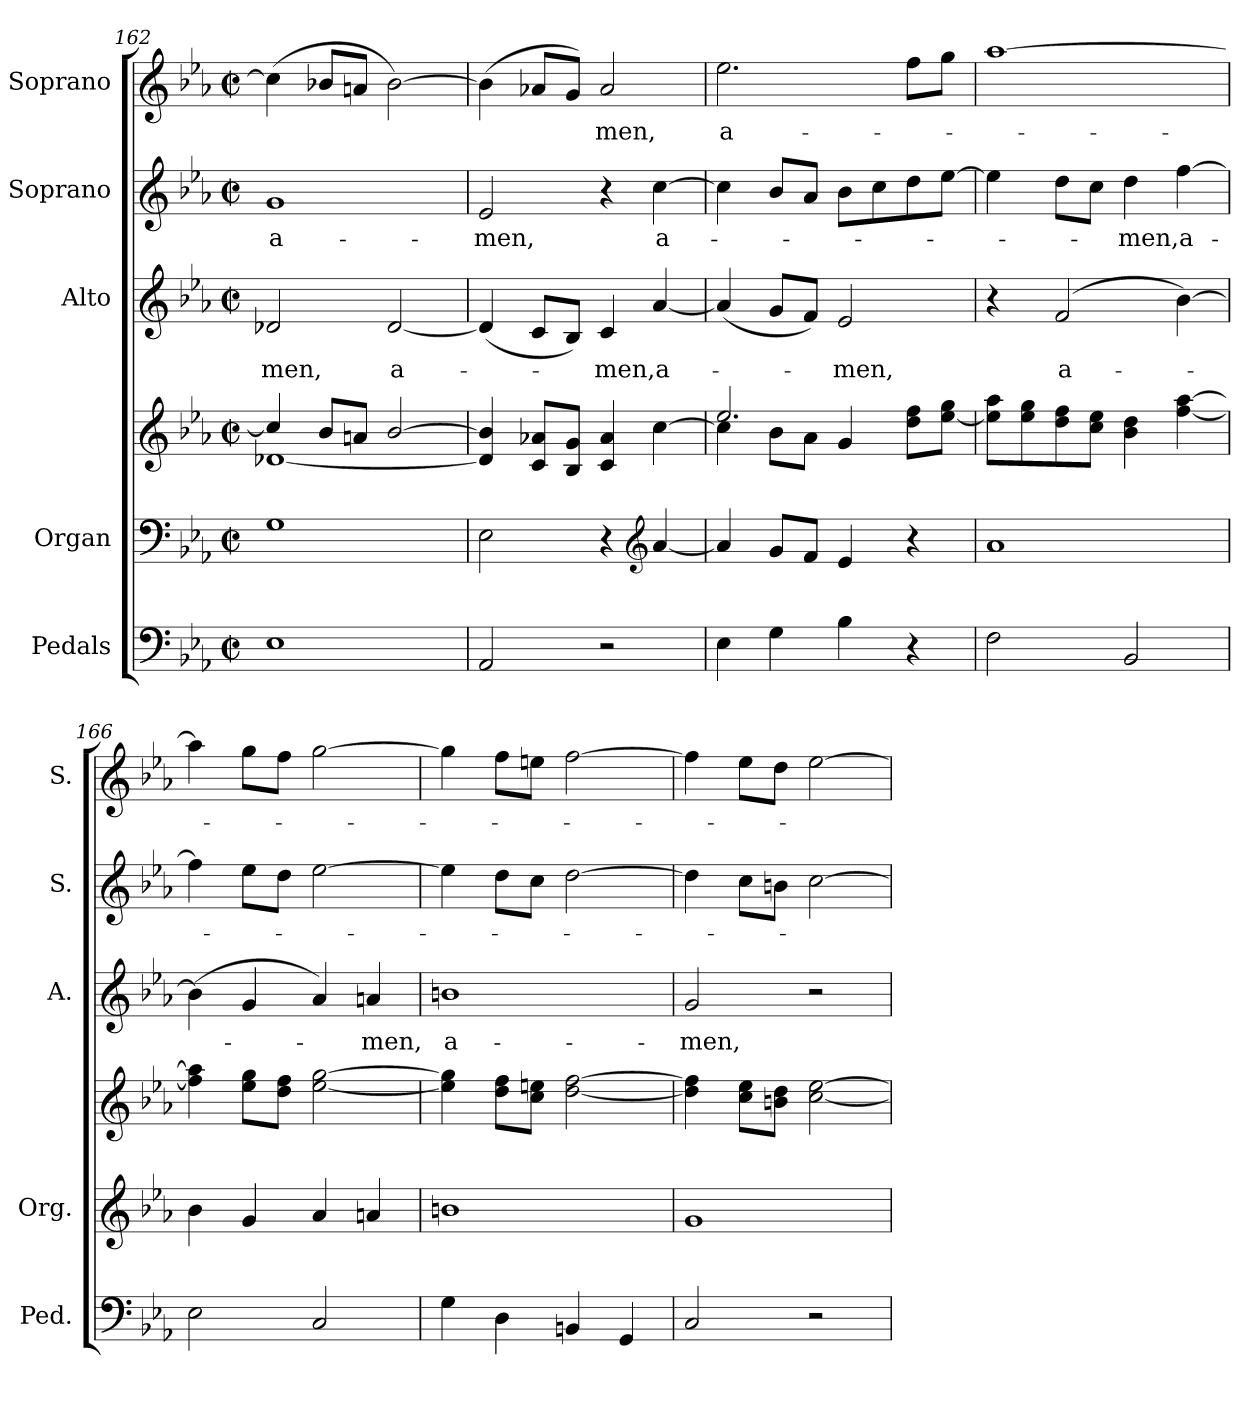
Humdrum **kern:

**kern	**kern	**kern	**kern	**text	**kern	**text	**kern	**text
*part5	*part4	*part4	*part3	*part3	*part2	*part2	*part1	*part1
*staff6	*staff5	*staff4	*staff3	*staff3	*staff2	*staff2	*staff1	*staff1
*I"Pedals	*I"Organ	*	*I"Alto	*	*I"Soprano	*	*I"Soprano	*
*I'Ped.	*I'Org.	*	*I'A.	*	*I'S.	*	*I'S.	*
*clefF4	*clefF4	*clefG2	*clefG2	*	*clefG2	*	*clefG2	*
*k[b-e-a-]	*k[b-e-a-]	*k[b-e-a-]	*k[b-e-a-]	*	*k[b-e-a-]	*	*k[b-e-a-]	*
*E-:	*E-:	*E-:	*E-:	*	*E-:	*	*E-:	*
*M2/2	*M2/2	*M2/2	*M2/2	*	*M2/2	*	*M2/2	*
*met(c|)	*met(c|)	*met(c|)	*met(c|)	*	*met(c|)	*	*met(c|)	*
=162	=162	=162	=162	=162	=162	=162	=162	=162
*	*	*^	*	*	*	*	*	*
!	!	!	!	!	!LO:LY:b:color=#000000	!	!	!	!
!	!	!	!	!	!	!	!LO:LY:b:color=#000000	!	!
1E-i	1Gi	4cci/]	[1d-Xi	2d-Xi/	-men,	1gi	a-	(4cci\]	.
.	.	8b-i/L	.	.	.	.	.	8b-Xi/L	.
.	.	8ani/J	.	.	.	.	.	8ani/J	.
!	!	!	!	!	!LO:LY:b:color=#000000	!	!	!	!
.	.	[2b-i/	.	[2d-i/	a-	.	.	[2b-i\)	.
*	*	*v	*v	*	*	*	*	*	*
=163	=163	=163	=163	=163	=163	=163	=163	=163
!	!	!	!	!	!	!LO:LY:b:color=#000000	!	!
2AA-i/	2E-i\	4d-i/] 4b-i]	(4d-i/]	.	2e-i/	-men,	(4b-i\]	.
.	.	8ci/ 8a-Xi/L	8ci/L	.	.	.	8a-Xi/L	.
.	.	8B-i/ 8gi/J	8B-i/J)	.	.	.	8gi/J)	.
!	!	!	!	!LO:LY:b:color=#000000	!	!	!	!
!	!	!	!	!	!	!	!	!LO:LY:b:color=#000000
2r	4r	4ci/ 4a-i	4ci/	-men,	4r	.	2a-i/	-men,
*	*clefG2	*	*	*	*	*	*	*
!	!	!	!	!LO:LY:b:color=#000000	!	!	!	!
!	!	!	!	!	!	!LO:LY:b:color=#000000	!	!
.	[4a-i/	[4cci\	[4a-i/	a-	[4cci\	a-	.	.
=164	=164	=164	=164	=164	=164	=164	=164	=164
*	*	*^	*	*	*	*	*	*
!	!	!	!	!	!	!	!	!	!LO:LY:b:color=#000000
4E-i\	4a-i/]	2.ee-i/	4cci\]	(4a-i/]	.	4cci\]	.	2.ee-i\	a-
4Gi\	8gi/L	.	8b-i\L	8gi/L	.	8b-i/L	.	.	.
.	8fi/J	.	8a-i\J	8fi/J)	.	8a-i/J	.	.	.
!	!	!	!	!	!LO:LY:b:color=#000000	!	!	!	!
4B-i\	4e-i/	.	4gi/	2e-i/	-men,	8b-i\L	.	.	.
.	.	.	.	.	.	8cci\	.	.	.
4r	4r	8ddi\ 8ffi\L	4ryy	.	.	8ddi\	.	8ffi\L	.
.	.	[8ee-i\ 8ggi\J	.	.	.	[8ee-i\J	.	8ggi\J	.
*	*	*v	*v	*	*	*	*	*	*
=165	=165	=165	=165	=165	=165	=165	=165	=165
2Fi\	1a-i	8ee-i]\ 8aa-i\L	4r	.	4ee-i\]	.	[1aa-i	.
.	.	8ee-i\ 8ggi\	.	.	.	.	.	.
!	!	!	!	!LO:LY:b:color=#000000	!	!	!	!
.	.	8ddi\ 8ffi\	(2fi/	a-	8ddi\L	.	.	.
.	.	8cci\ 8ee-i\J	.	.	8cci\J	.	.	.
!	!	!	!	!	!	!LO:LY:b:color=#000000	!	!
2BB-i/	.	4b-i\ 4ddi	.	.	4ddi\	-men,	.	.
!	!	!	!	!	!	!LO:LY:b:color=#000000	!	!
.	.	[4ffi\ [4aa-i	[4b-i\)	.	[4ffi\	a-	.	.
=166	=166	=166	=166	=166	=166	=166	=166	=166
2E-i\	4b-i\	4ffi\] 4aa-i]	(4b-i\]	.	4ffi\]	.	4aa-i\]	.
.	4gi/	8ee-i\ 8ggi\L	4gi/	.	8ee-i\L	.	8ggi\L	.
.	.	8ddi\ 8ffi\J	.	.	8ddi\J	.	8ffi\J	.
2Ci/	4a-i/	[2ee-i\ [2ggi	4a-i/)	.	[2ee-i\	.	[2ggi\	.
!	!	!	!	!LO:LY:b:color=#000000	!	!	!	!
.	4ani/	.	4ani/	-men,	.	.	.	.
=167	=167	=167	=167	=167	=167	=167	=167	=167
!	!	!	!	!LO:LY:b:color=#000000	!	!	!	!
4Gi\	1bni	4ee-i\] 4ggi]	1bni	a-	4ee-i\]	.	4ggi\]	.
4Di\	.	8ddi\ 8ffi\L	.	.	8ddi\L	.	8ffi\L	.
.	.	8cci\ 8eeni\J	.	.	8cci\J	.	8eeni\J	.
4BBni/	.	[2ddi\ [2ffi	.	.	[2ddi\	.	[2ffi\	.
4GGi/	.	.	.	.	.	.	.	.
=168	=168	=168	=168	=168	=168	=168	=168	=168
!	!	!	!	!LO:LY:b:color=#000000	!	!	!	!
2Ci/	1gi	4ddi\] 4ffi]	2gi/	-men,	4ddi\]	.	4ffi\]	.
.	.	8cci\ 8ee-i\L	.	.	8cci\L	.	8ee-i\L	.
.	.	8bni\ 8ddi\J	.	.	8bni\J	.	8ddi\J	.
2r	.	[2cci\ [2ee-i	2r	.	[2cci\	.	[2ee-i\	.
=	=	=	=	=	=	=	=	=
*-	*-	*-	*-	*-	*-	*-	*-	*-
